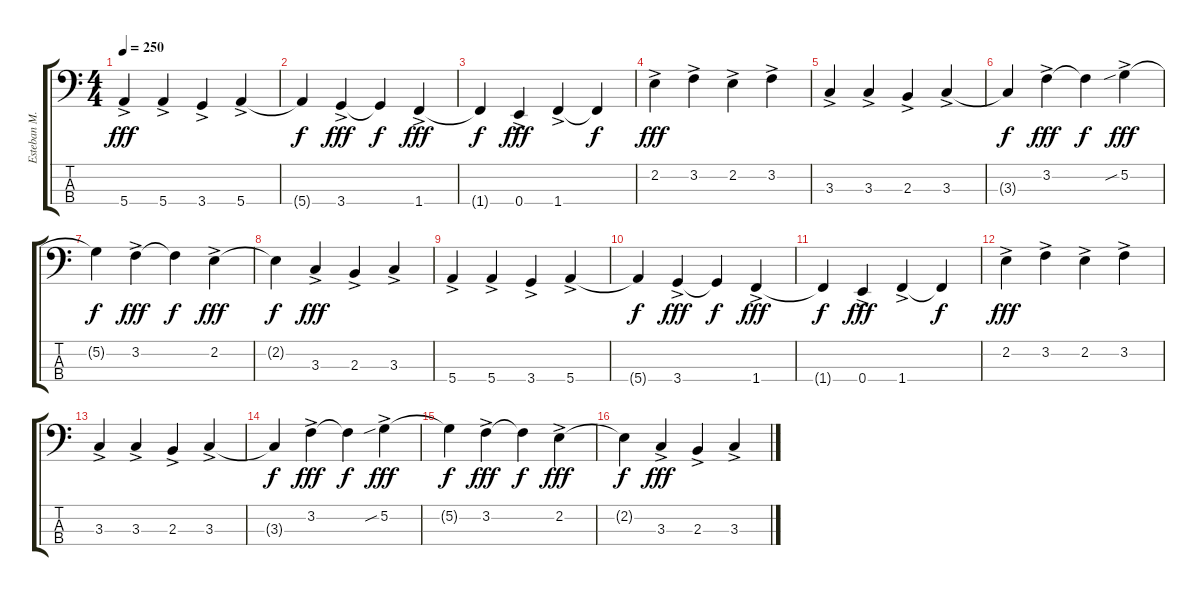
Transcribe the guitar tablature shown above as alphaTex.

\track ("Esteban M." "Esteban M.") {instrument electricbasspick}
\staff {score tabs}
\tuning (G2 D2 A1 E1) {hide}
\ts (4 4)
\tempo 250
\clef f4
\ks c
5.4{ac}.4{dy fff} 5.4{ac}.4 3.4{ac}.4 5.4{ac}.4 |
5.4{t}.4{dy f} 3.4{ac}.4{dy fff} 3.4{t}.4{dy f} 1.4{ac}.4{dy fff} |
1.4{t}.4{dy f} 0.4{ac}.4{dy fff} 1.4{ac}.4 1.4{t}.4{dy f} |
2.2{ac}.4{dy fff} 3.2{ac}.4 2.2{ac}.4 3.2{ac}.4 |
3.3{ac}.4 3.3{ac}.4 2.3{ac}.4 3.3{ac}.4 |
3.3{t}.4{dy f} 3.2{ac}.4{dy fff} 3.2{t}.4{dy f} 5.2{sib ac}.4{dy fff} |
5.2{t}.4{dy f} 3.2{ac}.4{dy fff} 3.2{t}.4{dy f} 2.2{ac}.4{dy fff} |
2.2{t}.4{dy f} 3.3{ac}.4{dy fff} 2.3{ac}.4 3.3{ac}.4 |
5.4{ac}.4 5.4{ac}.4 3.4{ac}.4 5.4{ac}.4 |
5.4{t}.4{dy f} 3.4{ac}.4{dy fff} 3.4{t}.4{dy f} 1.4{ac}.4{dy fff} |
1.4{t}.4{dy f} 0.4{ac}.4{dy fff} 1.4{ac}.4 1.4{t}.4{dy f} |
2.2{ac}.4{dy fff} 3.2{ac}.4 2.2{ac}.4 3.2{ac}.4 |
3.3{ac}.4 3.3{ac}.4 2.3{ac}.4 3.3{ac}.4 |
3.3{t}.4{dy f} 3.2{ac}.4{dy fff} 3.2{t}.4{dy f} 5.2{sib ac}.4{dy fff} |
5.2{t}.4{dy f} 3.2{ac}.4{dy fff} 3.2{t}.4{dy f} 2.2{ac}.4{dy fff} |
2.2{t}.4{dy f} 3.3{ac}.4{dy fff} 2.3{ac}.4 3.3{ac}.4
